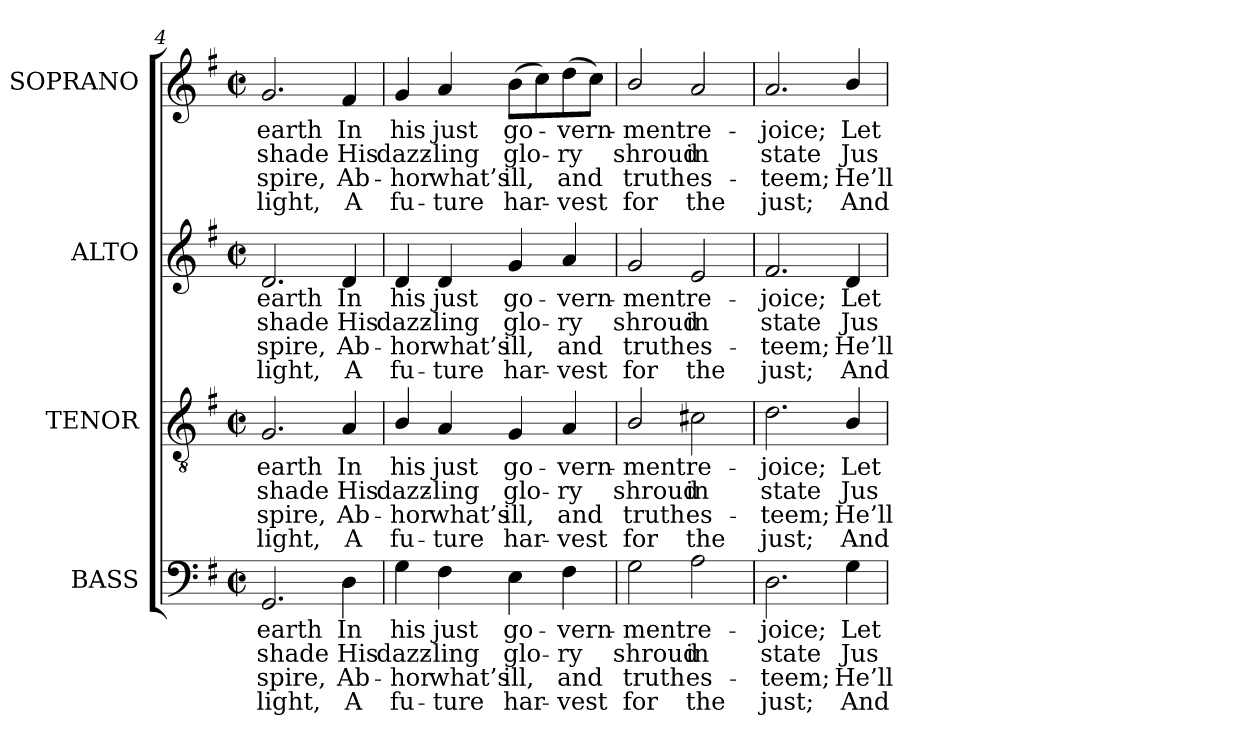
**kern	**text	**text	**text	**text	**kern	**text	**text	**text	**text	**kern	**text	**text	**text	**text	**kern	**text	**text	**text	**text
*part4	*part4	*part4	*part4	*part4	*part3	*part3	*part3	*part3	*part3	*part2	*part2	*part2	*part2	*part2	*part1	*part1	*part1	*part1	*part1
*staff4	*staff4	*staff4	*staff4	*staff4	*staff3	*staff3	*staff3	*staff3	*staff3	*staff2	*staff2	*staff2	*staff2	*staff2	*staff1	*staff1	*staff1	*staff1	*staff1
*I"BASS	*	*	*	*	*I"TENOR	*	*	*	*	*I"ALTO	*	*	*	*	*I"SOPRANO	*	*	*	*
*I'B.	*	*	*	*	*I'T.	*	*	*	*	*I'A.	*	*	*	*	*I'S.	*	*	*	*
*clefF4	*	*	*	*	*clefGv2	*	*	*	*	*clefG2	*	*	*	*	*clefG2	*	*	*	*
*	*	*	*	*	*ITrd7c12	*	*	*	*	*	*	*	*	*	*	*	*	*	*
*k[f#]	*	*	*	*	*k[f#]	*	*	*	*	*k[f#]	*	*	*	*	*k[f#]	*	*	*	*
*G:	*	*	*	*	*G:	*	*	*	*	*G:	*	*	*	*	*G:	*	*	*	*
*M2/2	*	*	*	*	*M2/2	*	*	*	*	*M2/2	*	*	*	*	*M2/2	*	*	*	*
*met(c|)	*	*	*	*	*met(c|)	*	*	*	*	*met(c|)	*	*	*	*	*met(c|)	*	*	*	*
=4	=4	=4	=4	=4	=4	=4	=4	=4	=4	=4	=4	=4	=4	=4	=4	=4	=4	=4	=4
!	!LO:LY:b:color=#000000	!LO:LY:b:color=#000000	!LO:LY:b:color=#000000	!LO:LY:b:color=#000000	!	!	!	!	!	!	!	!	!	!	!	!	!	!	!
!	!	!	!	!	!	!LO:LY:b:color=#000000	!LO:LY:b:color=#000000	!LO:LY:b:color=#000000	!LO:LY:b:color=#000000	!	!	!	!	!	!	!	!	!	!
!	!	!	!	!	!	!	!	!	!	!	!LO:LY:b:color=#000000	!LO:LY:b:color=#000000	!LO:LY:b:color=#000000	!LO:LY:b:color=#000000	!	!	!	!	!
!	!	!	!	!	!	!	!	!	!	!	!	!	!	!	!	!LO:LY:b:color=#000000	!LO:LY:b:color=#000000	!LO:LY:b:color=#000000	!LO:LY:b:color=#000000
2.GGi/	earth	shade	spire,	light,	2.GGi/	earth	shade	spire,	light,	2.di/	earth	shade	spire,	light,	2.gi/	earth	shade	spire,	light,
!	!LO:LY:b:color=#000000	!LO:LY:b:color=#000000	!LO:LY:b:color=#000000	!LO:LY:b:color=#000000	!	!	!	!	!	!	!	!	!	!	!	!	!	!	!
!	!	!	!	!	!	!LO:LY:b:color=#000000	!LO:LY:b:color=#000000	!LO:LY:b:color=#000000	!LO:LY:b:color=#000000	!	!	!	!	!	!	!	!	!	!
!	!	!	!	!	!	!	!	!	!	!	!LO:LY:b:color=#000000	!LO:LY:b:color=#000000	!LO:LY:b:color=#000000	!LO:LY:b:color=#000000	!	!	!	!	!
!	!	!	!	!	!	!	!	!	!	!	!	!	!	!	!	!LO:LY:b:color=#000000	!LO:LY:b:color=#000000	!LO:LY:b:color=#000000	!LO:LY:b:color=#000000
4Di\	In	His	Ab-	-A	4AAi/	In	His	Ab-	-A	4di/	In	His	Ab-	-A	4f#i/	In	His	Ab-	-A
=5	=5	=5	=5	=5	=5	=5	=5	=5	=5	=5	=5	=5	=5	=5	=5	=5	=5	=5	=5
!	!LO:LY:b:color=#000000	!LO:LY:b:color=#000000	!LO:LY:b:color=#000000	!LO:LY:b:color=#000000	!	!	!	!	!	!	!	!	!	!	!	!	!	!	!
!	!	!	!	!	!	!LO:LY:b:color=#000000	!LO:LY:b:color=#000000	!LO:LY:b:color=#000000	!LO:LY:b:color=#000000	!	!	!	!	!	!	!	!	!	!
!	!	!	!	!	!	!	!	!	!	!	!LO:LY:b:color=#000000	!LO:LY:b:color=#000000	!LO:LY:b:color=#000000	!LO:LY:b:color=#000000	!	!	!	!	!
!	!	!	!	!	!	!	!	!	!	!	!	!	!	!	!	!LO:LY:b:color=#000000	!LO:LY:b:color=#000000	!LO:LY:b:color=#000000	!LO:LY:b:color=#000000
4Gi\	his	dazz-	hor	fu-	4BBi/	his	dazz-	hor	fu-	4di/	his	dazz-	hor	fu-	4gi/	his	dazz-	hor	fu-
!	!LO:LY:b:color=#000000	!LO:LY:b:color=#000000	!LO:LY:b:color=#000000	!LO:LY:b:color=#000000	!	!	!	!	!	!	!	!	!	!	!	!	!	!	!
!	!	!	!	!	!	!LO:LY:b:color=#000000	!LO:LY:b:color=#000000	!LO:LY:b:color=#000000	!LO:LY:b:color=#000000	!	!	!	!	!	!	!	!	!	!
!	!	!	!	!	!	!	!	!	!	!	!LO:LY:b:color=#000000	!LO:LY:b:color=#000000	!LO:LY:b:color=#000000	!LO:LY:b:color=#000000	!	!	!	!	!
!	!	!	!	!	!	!	!	!	!	!	!	!	!	!	!	!LO:LY:b:color=#000000	!LO:LY:b:color=#000000	!LO:LY:b:color=#000000	!LO:LY:b:color=#000000
4F#i\	just	-ling	-what’s	ture	4AAi/	just	-ling	-what’s	ture	4di/	just	-ling	-what’s	ture	4ai/	just	-ling	-what’s	ture
!	!LO:LY:b:color=#000000	!LO:LY:b:color=#000000	!LO:LY:b:color=#000000	!LO:LY:b:color=#000000	!	!	!	!	!	!	!	!	!	!	!	!	!	!	!
!	!	!	!	!	!	!LO:LY:b:color=#000000	!LO:LY:b:color=#000000	!LO:LY:b:color=#000000	!LO:LY:b:color=#000000	!	!	!	!	!	!	!	!	!	!
!	!	!	!	!	!	!	!	!	!	!	!LO:LY:b:color=#000000	!LO:LY:b:color=#000000	!LO:LY:b:color=#000000	!LO:LY:b:color=#000000	!	!	!	!	!
!	!	!	!	!	!	!	!	!	!	!	!	!	!	!	!	!LO:LY:b:color=#000000	!LO:LY:b:color=#000000	!LO:LY:b:color=#000000	!LO:LY:b:color=#000000
4Ei\	go-	glo-	ill,	har-	4GGi/	go-	glo-	ill,	har-	4gi/	go-	glo-	ill,	har-	(8bi\L	go-	glo-	ill,	har-
.	.	.	.	.	.	.	.	.	.	.	.	.	.	.	8cci\)	.	.	.	.
!	!LO:LY:b:color=#000000	!LO:LY:b:color=#000000	!LO:LY:b:color=#000000	!LO:LY:b:color=#000000	!	!	!	!	!	!	!	!	!	!	!	!	!	!	!
!	!	!	!	!	!	!LO:LY:b:color=#000000	!LO:LY:b:color=#000000	!LO:LY:b:color=#000000	!LO:LY:b:color=#000000	!	!	!	!	!	!	!	!	!	!
!	!	!	!	!	!	!	!	!	!	!	!LO:LY:b:color=#000000	!LO:LY:b:color=#000000	!LO:LY:b:color=#000000	!LO:LY:b:color=#000000	!	!	!	!	!
!	!	!	!	!	!	!	!	!	!	!	!	!	!	!	!	!LO:LY:b:color=#000000	!LO:LY:b:color=#000000	!LO:LY:b:color=#000000	!LO:LY:b:color=#000000
4F#i\	-vern-	-ry	-and	vest	4AAi/	-vern-	-ry	-and	vest	4ai/	-vern-	-ry	-and	vest	(8ddi\	-vern-	-ry	-and	vest
.	.	.	.	.	.	.	.	.	.	.	.	.	.	.	8cci\J)	.	.	.	.
=6	=6	=6	=6	=6	=6	=6	=6	=6	=6	=6	=6	=6	=6	=6	=6	=6	=6	=6	=6
!	!LO:LY:b:color=#000000	!LO:LY:b:color=#000000	!LO:LY:b:color=#000000	!LO:LY:b:color=#000000	!	!	!	!	!	!	!	!	!	!	!	!	!	!	!
!	!	!	!	!	!	!LO:LY:b:color=#000000	!LO:LY:b:color=#000000	!LO:LY:b:color=#000000	!LO:LY:b:color=#000000	!	!	!	!	!	!	!	!	!	!
!	!	!	!	!	!	!	!	!	!	!	!LO:LY:b:color=#000000	!LO:LY:b:color=#000000	!LO:LY:b:color=#000000	!LO:LY:b:color=#000000	!	!	!	!	!
!	!	!	!	!	!	!	!	!	!	!	!	!	!	!	!	!LO:LY:b:color=#000000	!LO:LY:b:color=#000000	!LO:LY:b:color=#000000	!LO:LY:b:color=#000000
2Gi\	-ment	shroud	truth	for	2BBi/	-ment	shroud	truth	for	2gi/	-ment	shroud	truth	for	2bi/	-ment	shroud	truth	for
!	!LO:LY:b:color=#000000	!LO:LY:b:color=#000000	!LO:LY:b:color=#000000	!LO:LY:b:color=#000000	!	!	!	!	!	!	!	!	!	!	!	!	!	!	!
!	!	!	!	!	!	!LO:LY:b:color=#000000	!LO:LY:b:color=#000000	!LO:LY:b:color=#000000	!LO:LY:b:color=#000000	!	!	!	!	!	!	!	!	!	!
!	!	!	!	!	!	!	!	!	!	!	!LO:LY:b:color=#000000	!LO:LY:b:color=#000000	!LO:LY:b:color=#000000	!LO:LY:b:color=#000000	!	!	!	!	!
!	!	!	!	!	!	!	!	!	!	!	!	!	!	!	!	!LO:LY:b:color=#000000	!LO:LY:b:color=#000000	!LO:LY:b:color=#000000	!LO:LY:b:color=#000000
2Ai\	re-	in	es-	-the	2C#Xi\	re-	in	es-	-the	2ei/	re-	in	es-	-the	2ai/	re-	in	es-	-the
!!LO:LB:g=z
=7	=7	=7	=7	=7	=7	=7	=7	=7	=7	=7	=7	=7	=7	=7	=7	=7	=7	=7	=7
!	!LO:LY:b:color=#000000	!LO:LY:b:color=#000000	!LO:LY:b:color=#000000	!LO:LY:b:color=#000000	!	!	!	!	!	!	!	!	!	!	!	!	!	!	!
!	!	!	!	!	!	!LO:LY:b:color=#000000	!LO:LY:b:color=#000000	!LO:LY:b:color=#000000	!LO:LY:b:color=#000000	!	!	!	!	!	!	!	!	!	!
!	!	!	!	!	!	!	!	!	!	!	!LO:LY:b:color=#000000	!LO:LY:b:color=#000000	!LO:LY:b:color=#000000	!LO:LY:b:color=#000000	!	!	!	!	!
!	!	!	!	!	!	!	!	!	!	!	!	!	!	!	!	!LO:LY:b:color=#000000	!LO:LY:b:color=#000000	!LO:LY:b:color=#000000	!LO:LY:b:color=#000000
2.Di\	-joice;	state	teem;	just;	2.Di\	-joice;	state	teem;	just;	2.f#i/	-joice;	state	teem;	just;	2.ai/	-joice;	state	teem;	just;
!	!LO:LY:b:color=#000000	!LO:LY:b:color=#000000	!LO:LY:b:color=#000000	!LO:LY:b:color=#000000	!	!	!	!	!	!	!	!	!	!	!	!	!	!	!
!	!	!	!	!	!	!LO:LY:b:color=#000000	!LO:LY:b:color=#000000	!LO:LY:b:color=#000000	!LO:LY:b:color=#000000	!	!	!	!	!	!	!	!	!	!
!	!	!	!	!	!	!	!	!	!	!	!LO:LY:b:color=#000000	!LO:LY:b:color=#000000	!LO:LY:b:color=#000000	!LO:LY:b:color=#000000	!	!	!	!	!
!	!	!	!	!	!	!	!	!	!	!	!	!	!	!	!	!LO:LY:b:color=#000000	!LO:LY:b:color=#000000	!LO:LY:b:color=#000000	!LO:LY:b:color=#000000
4Gi\	Let	Jus-	He’ll	And	4BBi/	Let	Jus-	He’ll	And	4di/	Let	Jus-	He’ll	And	4bi/	Let	Jus-	He’ll	And
=	=	=	=	=	=	=	=	=	=	=	=	=	=	=	=	=	=	=	=
*-	*-	*-	*-	*-	*-	*-	*-	*-	*-	*-	*-	*-	*-	*-	*-	*-	*-	*-	*-
